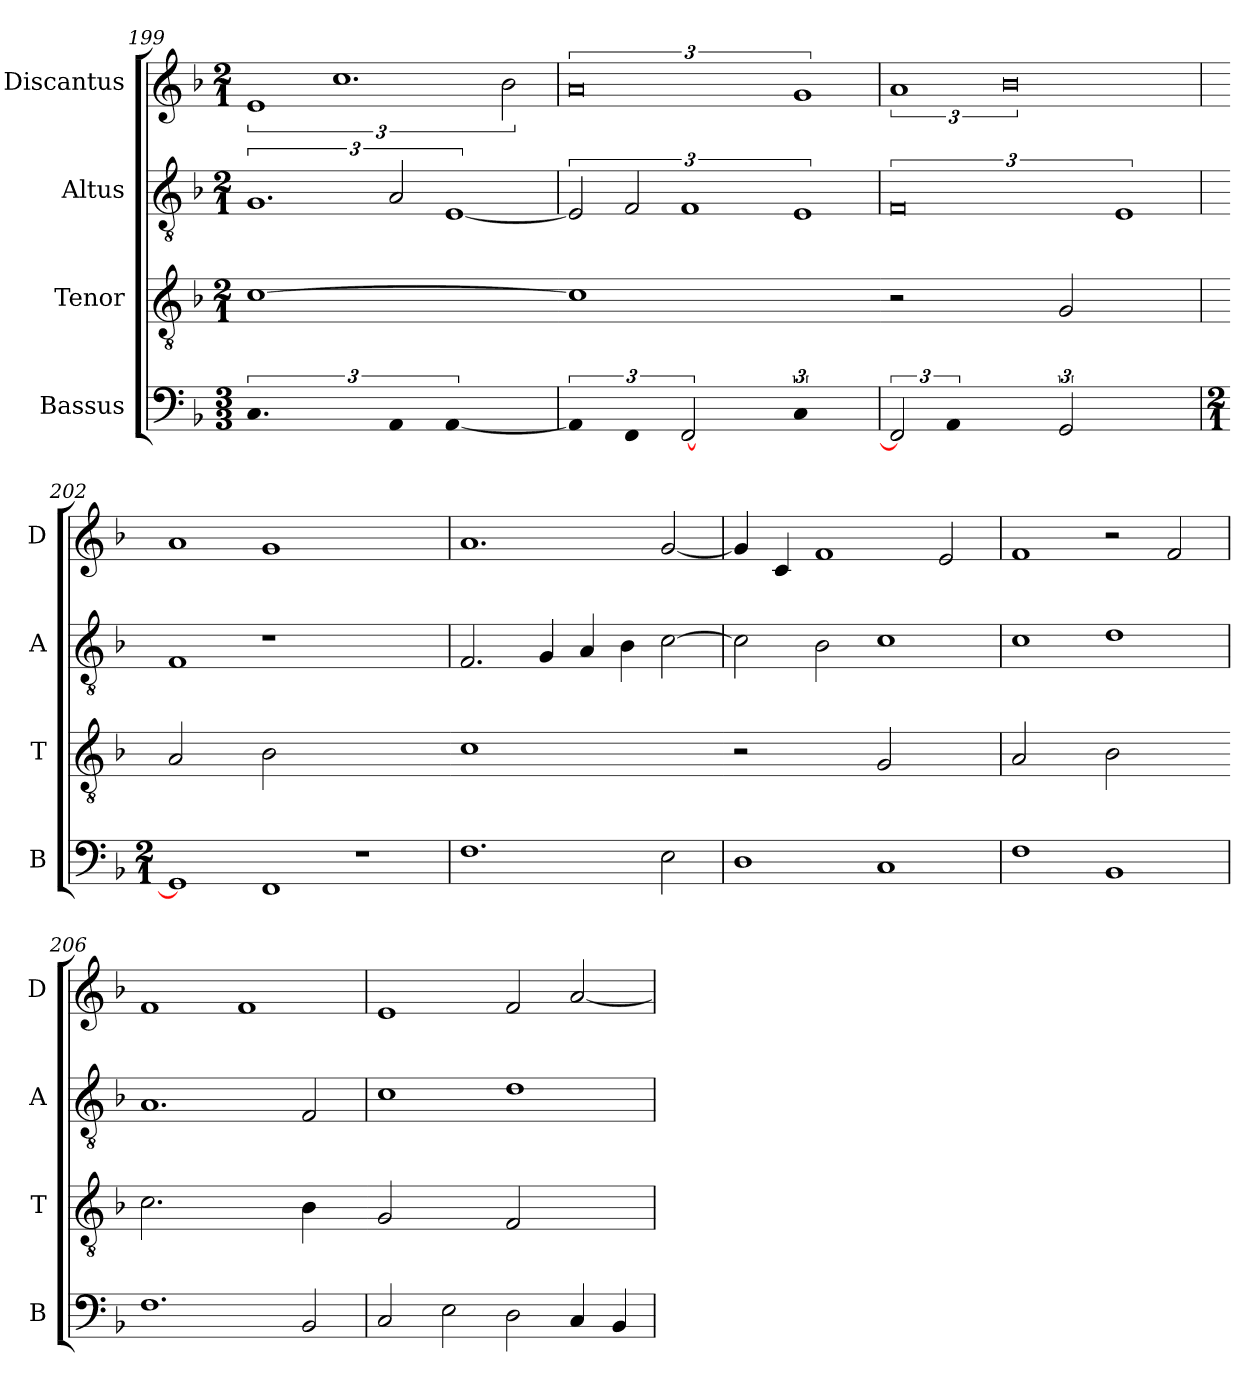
**kern	**kern	**kern	**kern
*part4	*part3	*part2	*part1
*staff4	*staff3	*staff2	*staff1
*I"Bassus	*I"Tenor	*I"Altus	*I"Discantus
*I'B	*I'T	*I'A	*I'D
*clefF4	*clefGv2	*clefGv2	*clefG2
*k[b-]	*k[b-]	*k[b-]	*k[b-]
*M3/3	*M2/1	*M2/1	*M2/1
=199	=199	=199	=199
!LO:N:vis=1.	!LO:N:vis=1	!	!
3%2.C	[0c	3%2.G	3%2e
.	.	.	3%2.cc
!LO:N:vis=2	!	!	!
3AA/	.	3A/	.
!LO:N:vis=1	!	!	!
[3%2AA	.	[3%2E	.
.	.	.	3b-\
=200	=200-	=200	=200
!LO:N:vis=2	!LO:N:vis=1	!	!
3AA/]	0c]	3E/]	3%4a
!LO:N:vis=2	!	!	!
3FF/	.	3F/	.
[3FF	.	3%2F	.
3ryy	.	.	.
!LO:N:vis=1	!	!	!
3%2C	.	3%2E	3%2g
=201	=201-	=201	=201
!	!LO:N:vis=2	!	!
3FF]	1r	3%4F	3%2a
!LO:N:vis=1	!	!	!
3%2AA	.	.	.
.	.	.	3%4b-
!	!LO:N:vis=2	!	!
[3GG	1G	.	.
3%2ryy	.	3%2E	.
=202	=202	=202	=202
*M2/1	*	*	*
!	!LO:N:vis=2	!	!
1GG]	1A	1F	1a
!	!LO:N:vis=2	!	!
1FF	1B-	1r	1g
1r	1ryy	1ryy	1ryy
=203	=203-	=203	=203
!	!LO:N:vis=1	!	!
1.F	0c	2.F/	1.a
.	.	4G/	.
.	.	4A/	.
.	.	4B-\	.
2E\	.	[2c\	[2g/
=204	=204-	=204	=204
!	!LO:N:vis=2	!	!
1D	1r	2c\]	4g/]
.	.	.	4c/
.	.	2B-\	1f
!	!LO:N:vis=2	!	!
1C	1G	1c	.
.	.	.	2e/
=205	=205	=205	=205
!	!LO:N:vis=2	!	!
1F	1A	1c	1f
!	!LO:N:vis=2	!	!
1BB-	1B-	1d	2r
.	.	.	2f/
=206	=206-	=206	=206
!	!LO:N:vis=2.	!	!
1.F	1.c	1.A	1f
.	.	.	1f
!	!LO:N:vis=4	!	!
2BB-/	2B-\	2F/	.
=207	=207-	=207	=207
!	!LO:N:vis=2	!	!
2C/	1G	1c	1e
2E\	.	.	.
!	!LO:N:vis=2	!	!
2D\	1F	1d	2f/
4C/	.	.	[2a/
4BB-/	.	.	.
=	=	=	=
*-	*-	*-	*-
